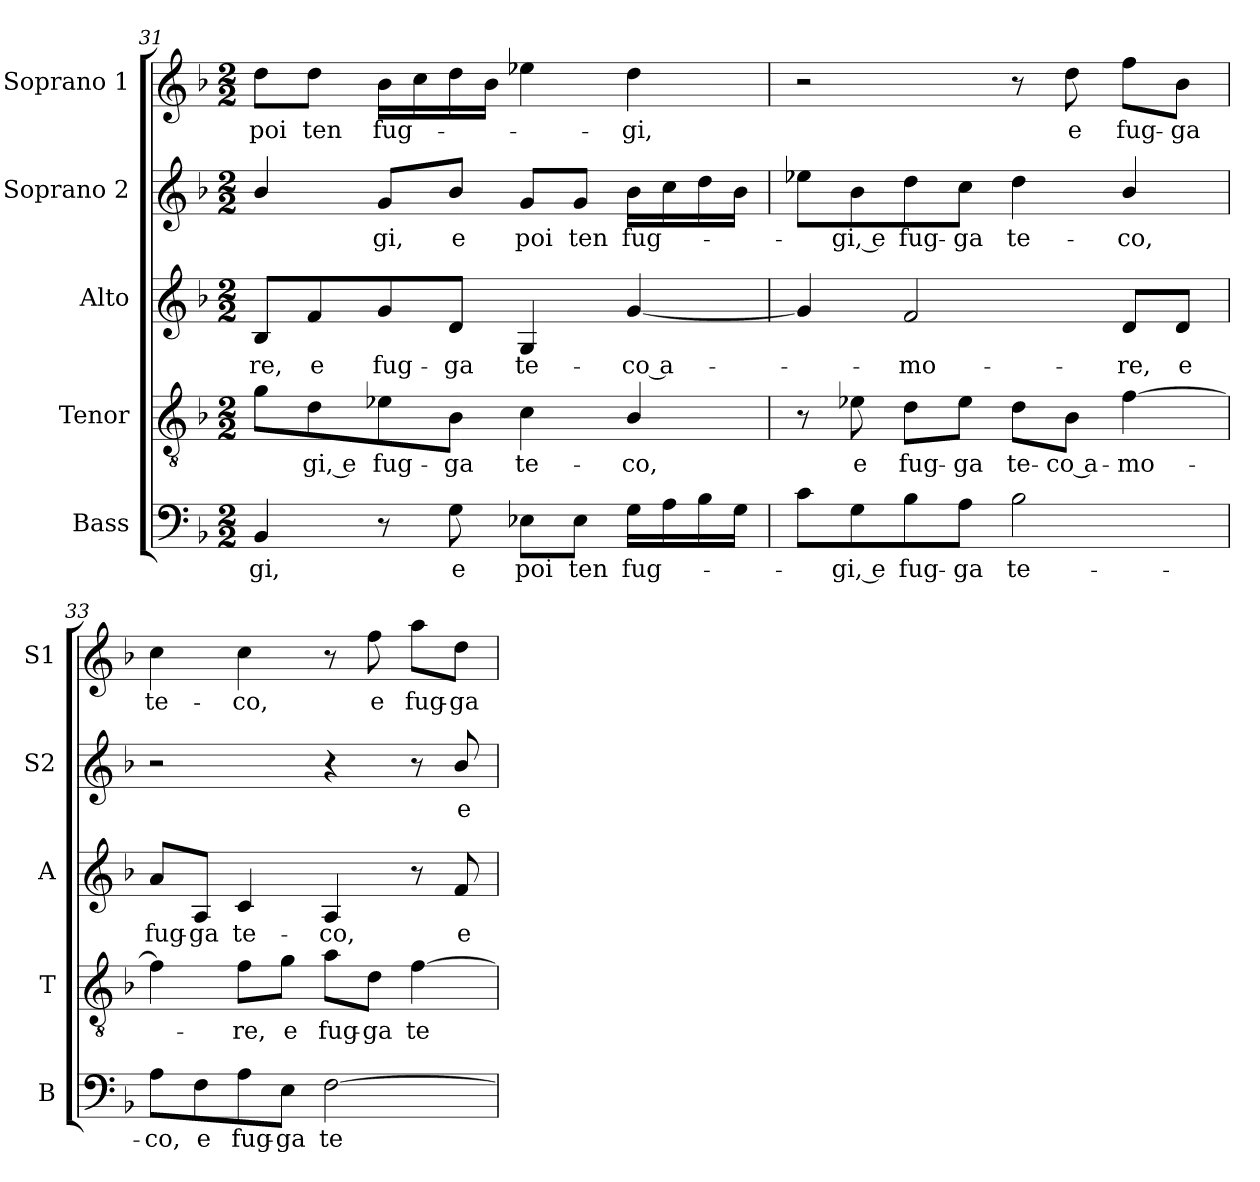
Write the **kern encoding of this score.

**kern	**text	**kern	**text	**kern	**text	**kern	**text	**kern	**text
*part5	*part5	*part4	*part4	*part3	*part3	*part2	*part2	*part1	*part1
*staff5	*staff5	*staff4	*staff4	*staff3	*staff3	*staff2	*staff2	*staff1	*staff1
*I"Bass	*	*I"Tenor	*	*I"Alto	*	*I"Soprano 2	*	*I"Soprano 1	*
*I'B	*	*I'T	*	*I'A	*	*I'S2	*	*I'S1	*
*clefF4	*	*clefGv2	*	*clefG2	*	*clefG2	*	*clefG2	*
*	*	*ITrd7c12	*	*	*	*	*	*	*
*k[b-]	*	*k[b-]	*	*k[b-]	*	*k[b-]	*	*k[b-]	*
*F:	*	*F:	*	*F:	*	*F:	*	*F:	*
*M2/2	*	*M2/2	*	*M2/2	*	*M2/2	*	*M2/2	*
=31	=31	=31	=31	=31	=31	=31	=31	=31	=31
!	!LO:LY:b:color=#000000	!	!	!	!	!	!	!	!
!	!	!	!	!	!LO:LY:b:color=#000000	!	!	!	!
!	!	!	!	!	!	!	!	!	!LO:LY:b:color=#000000
4BB-i/	-gi,	8Gi\L	.	8B-i/L	-re,	4b-i/	.	8ddi\L	poi
!	!	!	!LO:LY:b:color=#000000	!	!	!	!	!	!
!	!	!	!	!	!LO:LY:b:color=#000000	!	!	!	!
!	!	!	!	!	!	!	!	!	!LO:LY:b:color=#000000
.	.	8Di\	-gi, e	8fi/	e	.	.	8ddi\J	ten
!	!	!	!LO:LY:b:color=#000000	!	!	!	!	!	!
!	!	!	!	!	!LO:LY:b:color=#000000	!	!	!	!
!	!	!	!	!	!	!	!LO:LY:b:color=#000000	!	!
!	!	!	!	!	!	!	!	!	!LO:LY:b:color=#000000
8r	.	8E-Xi\	fug-	8gi/	fug-	8gi/L	-gi,	16b-i\LL	fug-
.	.	.	.	.	.	.	.	16cci\	.
!	!LO:LY:b:color=#000000	!	!	!	!	!	!	!	!
!	!	!	!LO:LY:b:color=#000000	!	!	!	!	!	!
!	!	!	!	!	!LO:LY:b:color=#000000	!	!	!	!
!	!	!	!	!	!	!	!LO:LY:b:color=#000000	!	!
8Gi\	e	8BB-i\J	-ga	8di/J	-ga	8b-i/J	e	16ddi\	.
.	.	.	.	.	.	.	.	16b-i\JJ	.
!	!LO:LY:b:color=#000000	!	!	!	!	!	!	!	!
!	!	!	!LO:LY:b:color=#000000	!	!	!	!	!	!
!	!	!	!	!	!LO:LY:b:color=#000000	!	!	!	!
!	!	!	!	!	!	!	!LO:LY:b:color=#000000	!	!
8E-Xi\L	poi	4Ci\	te-	4Gi/	te-	8gi/L	poi	4ee-Xi\	.
!	!LO:LY:b:color=#000000	!	!	!	!	!	!	!	!
!	!	!	!	!	!	!	!LO:LY:b:color=#000000	!	!
8E-i\J	ten	.	.	.	.	8gi/J	ten	.	.
!	!LO:LY:b:color=#000000	!	!	!	!	!	!	!	!
!	!	!	!LO:LY:b:color=#000000	!	!	!	!	!	!
!	!	!	!	!	!LO:LY:b:color=#000000	!	!	!	!
!	!	!	!	!	!	!	!LO:LY:b:color=#000000	!	!
!	!	!	!	!	!	!	!	!	!LO:LY:b:color=#000000
16Gi\LL	fug-	4BB-i/	-co,	[4gi/	-co a-	16b-i\LL	fug-	4ddi\	-gi,
16Ai\	.	.	.	.	.	16cci\	.	.	.
16B-i\	.	.	.	.	.	16ddi\	.	.	.
16Gi\JJ	.	.	.	.	.	16b-i\JJ	.	.	.
!!LO:PB:g=z
=32	=32	=32	=32	=32	=32	=32	=32	=32	=32
8ci\L	.	8r	.	4gi/]	.	8ee-Xi\L	.	2r	.
!	!LO:LY:b:color=#000000	!	!	!	!	!	!	!	!
!	!	!	!LO:LY:b:color=#000000	!	!	!	!	!	!
!	!	!	!	!	!	!	!LO:LY:b:color=#000000	!	!
8Gi\	-gi, e	8E-Xi\	e	.	.	8b-i\	-gi, e	.	.
!	!LO:LY:b:color=#000000	!	!	!	!	!	!	!	!
!	!	!	!LO:LY:b:color=#000000	!	!	!	!	!	!
!	!	!	!	!	!LO:LY:b:color=#000000	!	!	!	!
!	!	!	!	!	!	!	!LO:LY:b:color=#000000	!	!
8B-i\	fug-	8Di\L	fug-	2fi/	-mo-	8ddi\	fug-	.	.
!	!LO:LY:b:color=#000000	!	!	!	!	!	!	!	!
!	!	!	!LO:LY:b:color=#000000	!	!	!	!	!	!
!	!	!	!	!	!	!	!LO:LY:b:color=#000000	!	!
8Ai\J	-ga	8E-i\J	-ga	.	.	8cci\J	-ga	.	.
!	!LO:LY:b:color=#000000	!	!	!	!	!	!	!	!
!	!	!	!LO:LY:b:color=#000000	!	!	!	!	!	!
!	!	!	!	!	!	!	!LO:LY:b:color=#000000	!	!
2B-i\	te-	8Di\L	te-	.	.	4ddi\	te-	8r	.
!	!	!	!LO:LY:b:color=#000000	!	!	!	!	!	!
!	!	!	!	!	!	!	!	!	!LO:LY:b:color=#000000
.	.	8BB-i\J	-co a-	.	.	.	.	8ddi\	e
!	!	!	!LO:LY:b:color=#000000	!	!	!	!	!	!
!	!	!	!	!	!LO:LY:b:color=#000000	!	!	!	!
!	!	!	!	!	!	!	!LO:LY:b:color=#000000	!	!
!	!	!	!	!	!	!	!	!	!LO:LY:b:color=#000000
.	.	[4Fi\	-mo-	8di/L	-re,	4b-i/	-co,	8ffi\L	fug-
!	!	!	!	!	!LO:LY:b:color=#000000	!	!	!	!
!	!	!	!	!	!	!	!	!	!LO:LY:b:color=#000000
.	.	.	.	8di/J	e	.	.	8b-i\J	-ga
=33	=33	=33	=33	=33	=33	=33	=33	=33	=33
!	!LO:LY:b:color=#000000	!	!	!	!	!	!	!	!
!	!	!	!	!	!LO:LY:b:color=#000000	!	!	!	!
!	!	!	!	!	!	!	!	!	!LO:LY:b:color=#000000
8Ai\L	-co,	4Fi\]	.	8ai/L	fug-	2r	.	4cci\	te-
!	!LO:LY:b:color=#000000	!	!	!	!	!	!	!	!
!	!	!	!	!	!LO:LY:b:color=#000000	!	!	!	!
8Fi\	e	.	.	8Ai/J	-ga	.	.	.	.
!	!LO:LY:b:color=#000000	!	!	!	!	!	!	!	!
!	!	!	!LO:LY:b:color=#000000	!	!	!	!	!	!
!	!	!	!	!	!LO:LY:b:color=#000000	!	!	!	!
!	!	!	!	!	!	!	!	!	!LO:LY:b:color=#000000
8Ai\	fug-	8Fi\L	-re,	4ci/	te-	.	.	4cci\	-co,
!	!LO:LY:b:color=#000000	!	!	!	!	!	!	!	!
!	!	!	!LO:LY:b:color=#000000	!	!	!	!	!	!
8Ei\J	-ga	8Gi\J	e	.	.	.	.	.	.
!	!LO:LY:b:color=#000000	!	!	!	!	!	!	!	!
!	!	!	!LO:LY:b:color=#000000	!	!	!	!	!	!
!	!	!	!	!	!LO:LY:b:color=#000000	!	!	!	!
[2Fi\	te-	8Ai\L	fug-	4Ai/	-co,	4r	.	8r	.
!	!	!	!LO:LY:b:color=#000000	!	!	!	!	!	!
!	!	!	!	!	!	!	!	!	!LO:LY:b:color=#000000
.	.	8Di\J	-ga	.	.	.	.	8ffi\	e
!	!	!	!LO:LY:b:color=#000000	!	!	!	!	!	!
!	!	!	!	!	!	!	!	!	!LO:LY:b:color=#000000
.	.	[4Fi\	te-	8r	.	8r	.	8aai\L	fug-
!	!	!	!	!	!LO:LY:b:color=#000000	!	!	!	!
!	!	!	!	!	!	!	!LO:LY:b:color=#000000	!	!
!	!	!	!	!	!	!	!	!	!LO:LY:b:color=#000000
.	.	.	.	8fi/	e	8b-i/	e	8ddi\J	-ga
=	=	=	=	=	=	=	=	=	=
*-	*-	*-	*-	*-	*-	*-	*-	*-	*-
